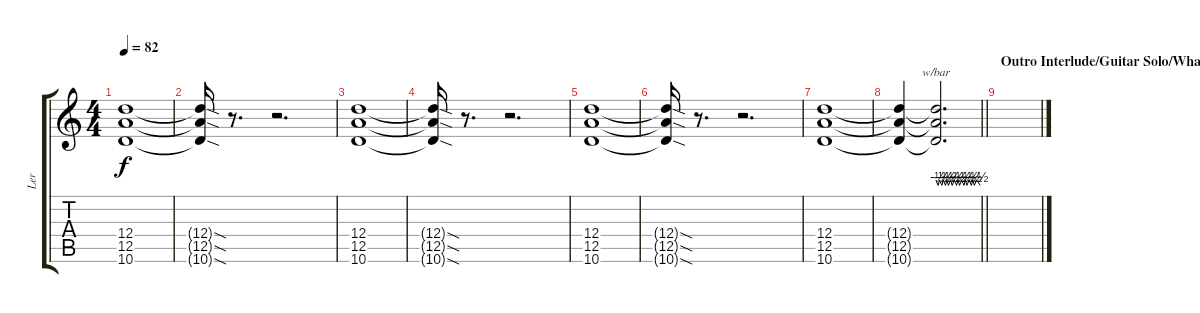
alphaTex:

\track ("Ler" "Ler") {instrument overdrivenguitar}
\staff {score tabs}
\tuning (E4 B3 G3 D3 A2 E2) {hide}
\ts (4 4)
\tempo 82
\clef g2
\ks c
(12.4 12.5 10.6).1{dy f} |
(12.4{sod t} 12.5{sod t} 10.6{sod t}).16 r.8{d} r.2{d} |
(12.4 12.5 10.6).1 |
(12.4{sod t} 12.5{sod t} 10.6{sod t}).16 r.8{d} r.2{d} |
(12.4 12.5 10.6).1 |
(12.4{sod t} 12.5{sod t} 10.6{sod t}).16 r.8{d} r.2{d} |
(12.4 12.5 10.6).1 |
\barLineRight lightlight
(12.4{t} 12.5{t} 10.6{t}).4 (12.4{t} 12.5{t} 10.6{t}).2{d tbe (custom default 0 0 3 -2 5 0 8 -2 10 0 13 -2 15 0 17 -2 20 0 22 -2 25 0 28 -2 30 0 32 -2 35 0 38 -2 40 0 42 -2 45 0 48 -2 50 0 52 -2 55 0 60 -2)} |
\section ("" "Outro Interlude/Guitar Solo/Whatever")
